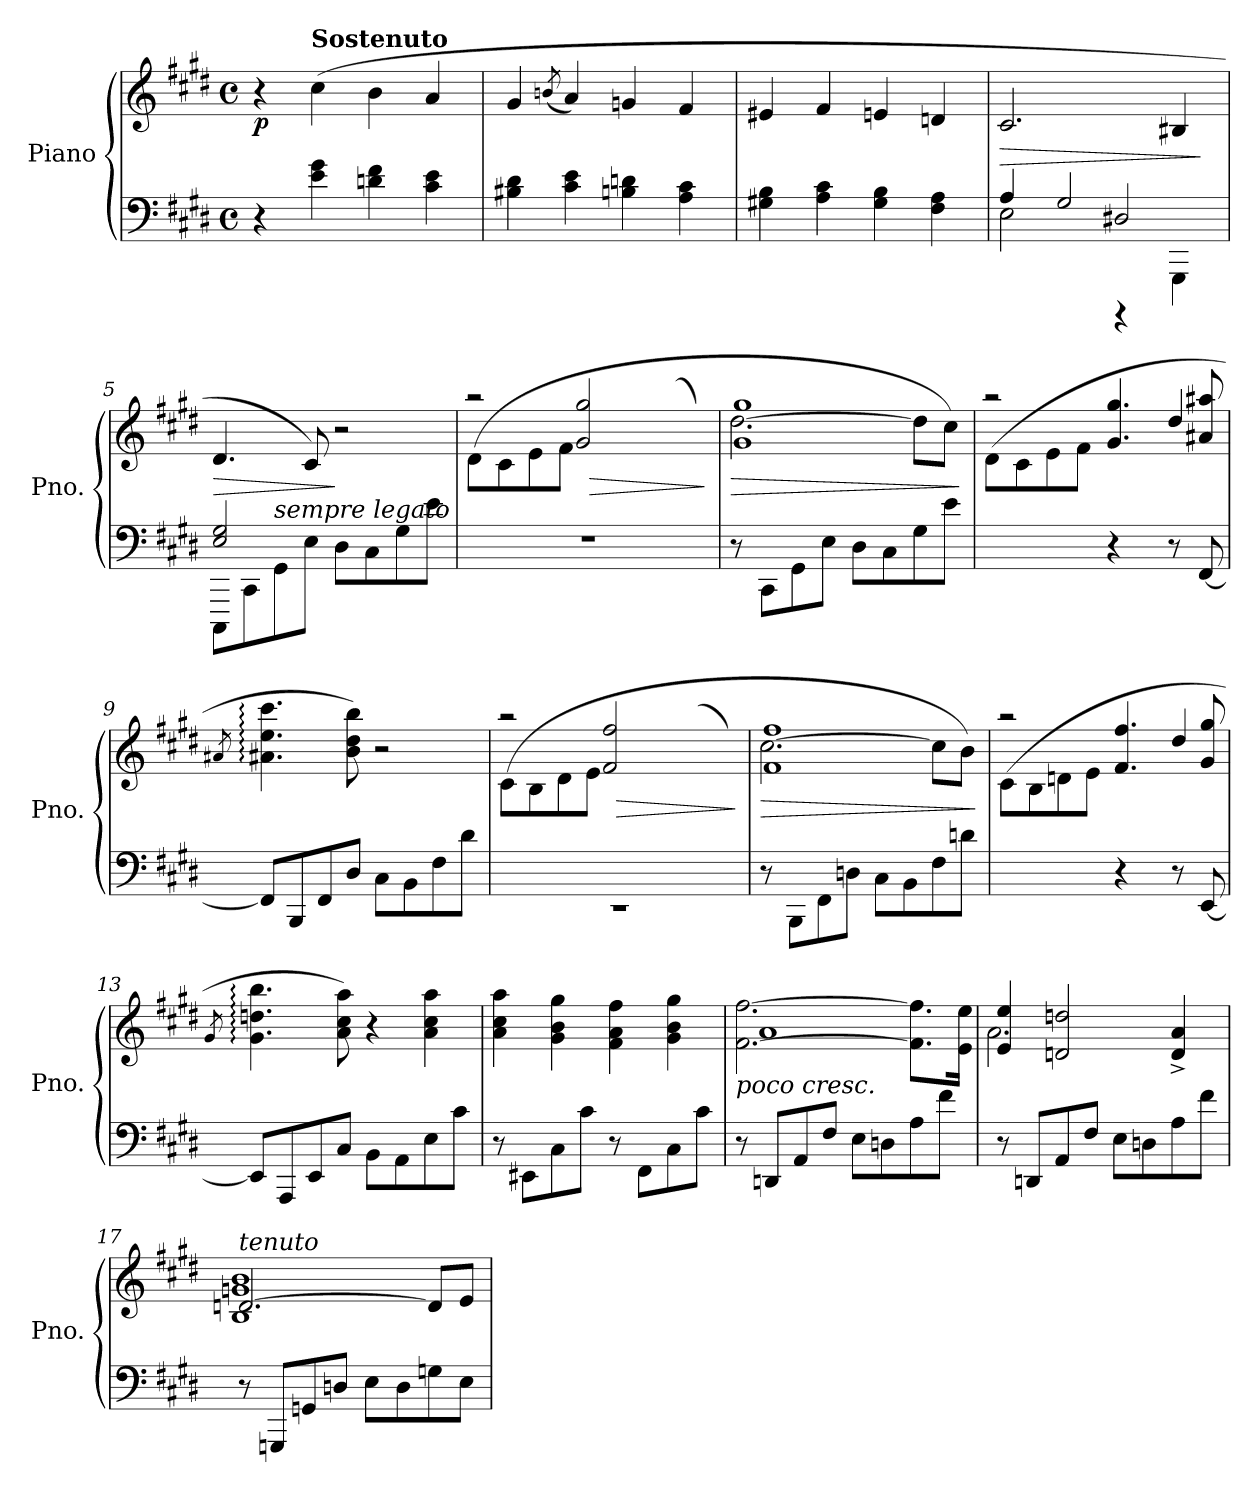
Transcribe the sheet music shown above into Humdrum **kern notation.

**kern	**kern	**dynam
*part1	*part1	*part1
*staff2	*staff1	*staff1/2
*I"Piano	*	*
*I'Pno.	*	*
*clefF4	*clefG2	*
*k[f#c#g#d#]	*k[f#c#g#d#]	*
*M4/4	*M4/4	*
*met(c)	*met(c)	*
=1	=1	=1
!	!	!LO:DY:b
4r	4r	p
!	!LO:TX:a:B:t=Sostenuto	!
4e\ 4g#\	(>4cc#\	.
4dn\ 4f#\	4b\	.
4c#\ 4e\	4a/	.
=2	=2	=2
4B#X\ 4d#\	4g#/	.
.	(<8qbn/	.
4c#\ 4e\	4a/)	.
4Bn\ 4dn\	4gn/	.
4A\ 4c#\	4f#/	.
=3	=3	=3
4G#X\ 4B\	4e#X/	.
4A\ 4c#\	4f#/	.
4G#\ 4B\	4en/	.
4F#\ 4A\	4dn/	.
=4	=4	=4
*^	*	*
*	*^	*	*
!	!	!	!	!LO:HP:b
4A/	2E\	2rBBBByy	2.c#/	>
2G#/	.	.	.	.
.	2D#X/	4rGGGG	.	.
4GGG#\	.	4rCCyy	4B#X/	.
*v	*v	*v	*	*
.	.	]
=5	=5	=5
*^	*	*
!	!	!	!LO:HP:b
8CCC#\L	2E/ 2G#/	4.d#/	>
8CC#\	.	.	.
!LO:TX:a:i:t=sempre legato	!	!	!
8GG#\	.	.	.
8E\J	.	8c#/)	.
8D#\L	2ryy	2r	]
8C#\	.	.	.
8G#\	.	.	.
8e\J	.	.	.
=6	=6	=6	=6
*	*	*^	*
1r	8ryy	(>8d#\L	2raa	.
.	8ryy	8c#\	.	.
.	8ryy	8e\	.	.
.	8ryy	8f#\J	.	.
!	!	!	!	!LO:HP:b
.	2ryy	8g#\Lyy	2g#/ 2gg#/	>
.	.	8cc#\	.	.
.	.	8dd#\	.	.
.	.	(<8qff#/	.	.
.	.	8ee\J)	.	.
*v	*v	*	*	*
*	*v	*v	*
.	.	]
!!LO:LB:g=z
=7	=7	=7
!	!	!LO:HP:b
*	*^	*
8r	[2.dd#\	1g# 1gg#	>
8CC#\L	.	.	.
8GG#\	.	.	.
8E\J	.	.	.
8D#\L	.	.	.
8C#\	.	.	.
8G#\	8dd#\L]	.	.
8e\J	8cc#\J)	.	.
*	*v	*v	*
.	.	]
=8	=8	=8
*	*^	*
*	*	*^	*
4ryy	(>8d#\L	2raa	2ryy	.
.	8c#\	.	.	.
4ryy	8e\	.	.	.
.	8f#\J	.	.	.
4r	8g#\Lyy	4.g#/ 4.gg#/	4ryy	.
.	8cc#\	.	.	.
8r	8dd#\	.	4dd#/	.
[8FF#/	8a#X\J	8a#/ 8aa#X/	.	.
*	*v	*v	*v	*
=9	=9	=9
.	8qa#X/	.
8FF#/L]	4.a#\: 4.ee\: 4.ccc#\:	.
8BBB/	.	.
8FF#/	.	.
8D#/J	8b\ 8dd#\ 8bb\)	.
8C#\L	2r	.
8BB\	.	.
8F#\	.	.
8d#\J	.	.
=10	=10	=10
*^	*^	*
1rEE	4ryy	(>8c#\L	2raa	.
.	.	8B\	.	.
.	4ryy	8d#\	.	.
.	.	8e\J	.	.
!	!	!	!	!LO:HP:b
.	2ryy	8f#\Lyy	2f#/ 2ff#/	>
.	.	8b\	.	.
.	.	8cc#\	.	.
.	.	(<8qee/	.	.
.	.	8ddn\J)	.	.
*v	*v	*	*	*
*	*v	*v	*
.	.	]
=11	=11	=11
!	!	!LO:HP:b
*	*^	*
8r	[2.cc#\	1f# 1ff#	>
8BBB\L	.	.	.
8FF#\	.	.	.
8Dn\J	.	.	.
8C#\L	.	.	.
8BB\	.	.	.
8F#\	8cc#\L]	.	.
8dn\J	8b\J)	.	.
*	*v	*v	*
.	.	]
!!LO:LB:g=z
=12	=12	=12
*	*^	*
*	*	*^	*
4ryy	(>8c#\L	2raa	2ryy	.
.	8B\	.	.	.
4ryy	8dn\	.	.	.
.	8e\J	.	.	.
4r	8f#\Lyy	4.f#/ 4.ff#/	4ryy	.
.	8b\	.	.	.
8r	8ddn\	.	4dd/	.
[8EE/	8g#\J	8g#/ 8gg#/	.	.
*	*v	*v	*v	*
=13	=13	=13
.	8qg#/	.
8EE/L]	4.g#\: 4.ddn\: 4.bb\:	.
8AAA/	.	.
8EE/	.	.
8C#/J	8a\ 8cc#\ 8aa\)	.
8BB\L	4r	.
8AA\	.	.
8E\	4a\ 4cc#\ 4aa\	.
8c#\J	.	.
=14	=14	=14
8r	4a\ 4cc#\ 4aa\	.
8EE#X\L	.	.
8C#\	4g#\ 4b\ 4gg#\	.
8c#\J	.	.
8r	4f#\ 4a\ 4ff#\	.
8FF#\L	.	.
8C#\	4g#\ 4b\ 4gg#\	.
8c#\J	.	.
=15	=15	=15
*	*^	*
!	!LO:TX:b:i:t=poco cresc.	!	!
8r	[2.f#\ [2.ff#\	1a	.
8DDn/L	.	.	.
8AA/	.	.	.
8F#/J	.	.	.
8E\L	.	.	.
8Dn\	.	.	.
8A\	8.f#\] 8.ff#\]L	.	.
8f#\J	.	.	.
.	16e\ 16ee\Jk	.	.
=16	=16	=16	=16
8r	4e/ 4ee/	2.a\	.
8DDn/L	.	.	.
8AA/	2dn/ 2ddn/	.	.
8F#/J	.	.	.
8E\L	.	.	.
8Dn\	.	.	.
8A\	4d/^ 4a/^	4rAyy	.
8f#\J	.	.	.
!!LO:LB:g=z	!!
=17	=17	=17	=17
!	!LO:TX:a:i:t=tenuto	!	!
8r	[2.dn/	1B 1gn 1b	.
8GGGn/L	.	.	.
8GGn/	.	.	.
8Dn/J	.	.	.
8E\L	.	.	.
8D\	.	.	.
8Gn\	8d/L]	.	.
8E\J	8e/J	.	.
*	*v	*v	*
=	=	=
*-	*-	*-
